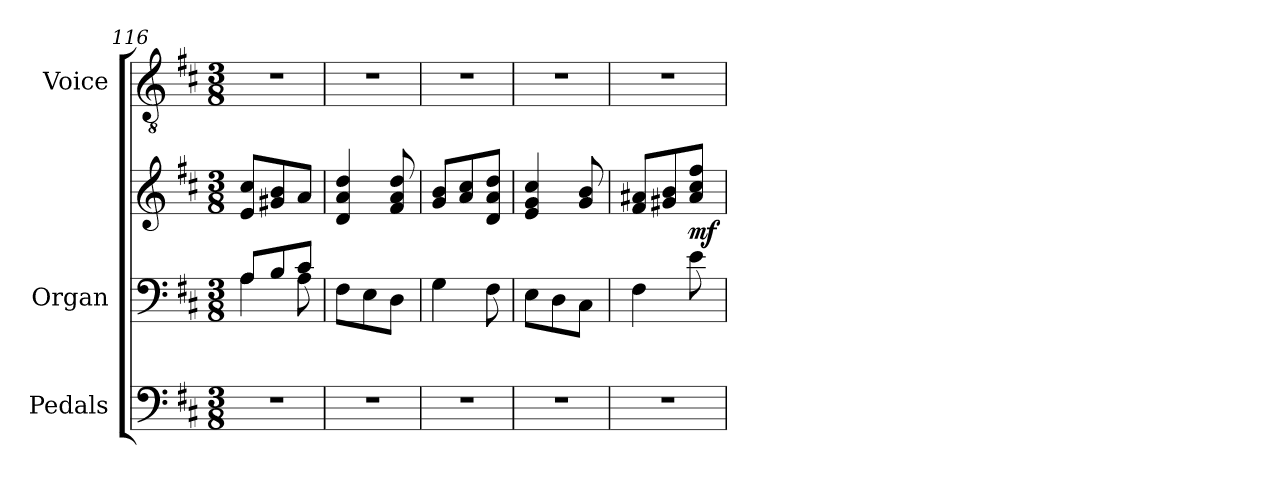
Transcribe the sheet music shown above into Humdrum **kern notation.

**kern	**kern	**kern	**dynam	**kern
*part3	*part2	*part2	*part2	*part1
*staff4	*staff3	*staff2	*staff2/3	*staff1
*I"Pedals	*I"Organ	*	*	*I"Voice
*I'Ped.	*I'Org.	*	*	*I'Voice
*clefF4	*clefF4	*clefG2	*	*clefGv2
*	*	*	*	*ITrd7c12
*k[f#c#]	*k[f#c#]	*k[f#c#]	*	*k[f#c#]
*b:	*b:	*b:	*	*b:
*M3/8	*M3/8	*M3/8	*	*M3/8
=116	=116	=116	=116	=116
!LO:N:vis=1	!	!	!	!LO:N:vis=1
*	*^	*	*	*
4.r	8Ai/L	4Ai\	8ei/ 8cc#iL	.	4.r
.	8Bi/	.	8g#Xi/ 8bi	.	.
.	8c#i/J	8Ai\	8ai/J	.	.
=117	=117	=117	=117	=117	=117
!LO:N:vis=1	!	!	!	!	!LO:N:vis=1
*	*v	*v	*	*	*
4.r	8F#i\L	4di/ 4ai 4ddi	.	4.r
.	8Ei\	.	.	.
.	8Di\J	8f#i/ 8ai 8ddi	.	.
=118	=118	=118	=118	=118
!LO:N:vis=1	!	!	!	!LO:N:vis=1
4.r	4Gi\	8gi/ 8biL	.	4.r
.	.	8ai/ 8cc#i	.	.
.	8F#i\	8di/ 8ai 8ddiJ	.	.
=119	=119	=119	=119	=119
!LO:N:vis=1	!	!	!	!LO:N:vis=1
4.r	8Ei\L	4ei/ 4gi 4cc#i	.	4.r
.	8Di\	.	.	.
.	8C#i\J	8gi/ 8bi	.	.
=120	=120	=120	=120	=120
!LO:N:vis=1	!	!	!	!LO:N:vis=1
4.r	4F#i\	8f#i/ 8a#XiL	.	4.r
.	.	8g#Xi/ 8bi	.	.
.	8ei\	8a#i/ 8cc#i 8ff#iJ	mf	.
=	=	=	=	=
*-	*-	*-	*-	*-
